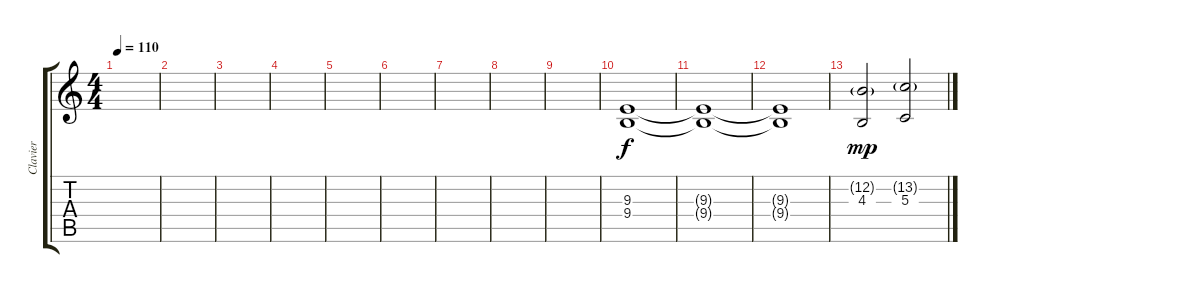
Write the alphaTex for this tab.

\track ("Clavier" "Clavier") {instrument churchorgan}
\staff {score tabs}
\tuning (E4 B3 G3 D3 A2 E2) {hide}
\ts (4 4)
\tempo 110
\clef g2
\ks c
|
|
|
|
|
|
|
|
|
(9.3 9.4).1 |
(9.3{t} 9.4{t}).1 |
(9.3{t} 9.4{t}).1 |
(12.2{g} 4.3).2{dy mp} (13.2{g} 5.3).2
